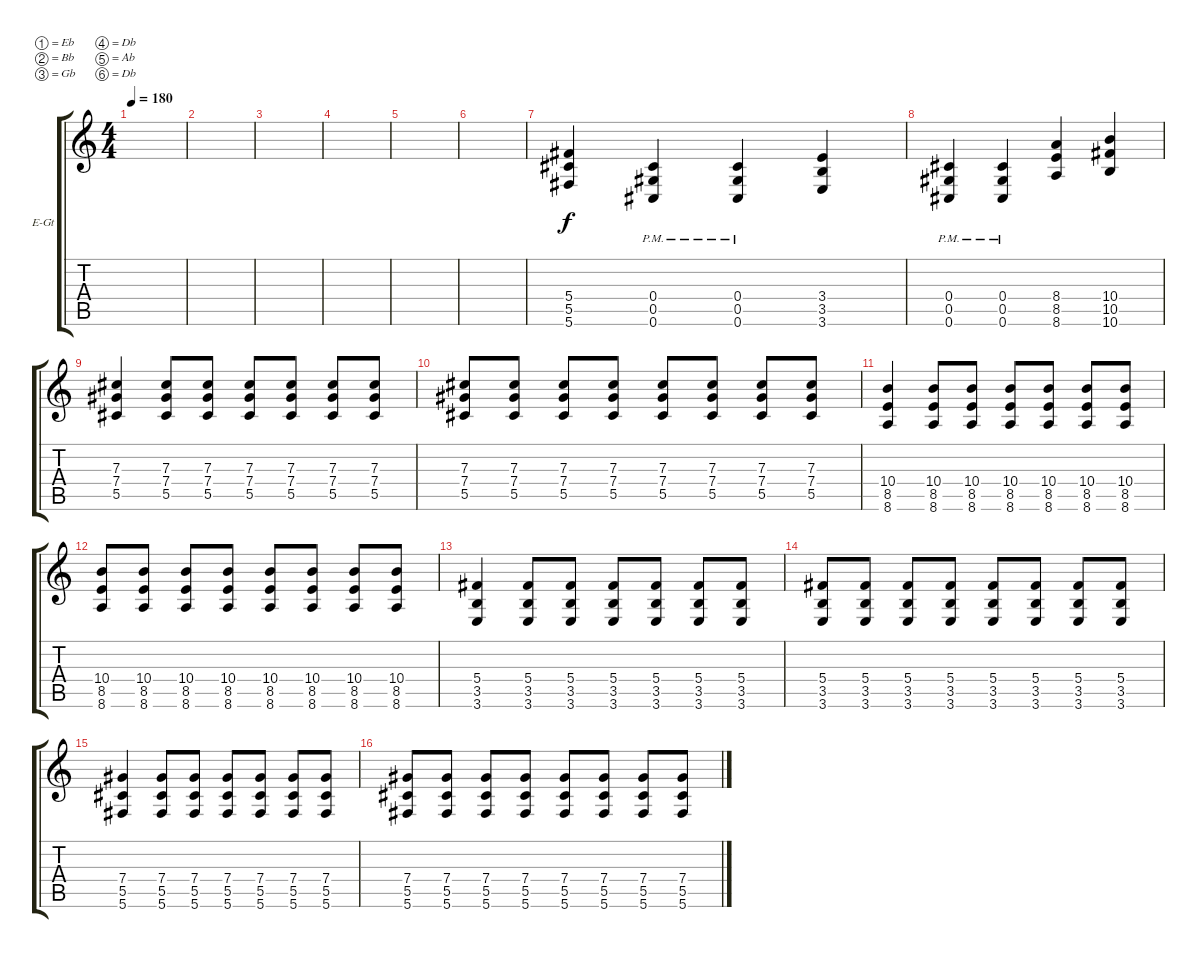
\defaultSystemsLayout 4
\bracketExtendMode groupsimilarinstruments
\firstSystemTrackNameOrientation horizontal
\otherSystemsTrackNameOrientation horizontal
\track ("Tim McIlrath" "E-Gt") {instrument distortionguitar}
\staff {score tabs}
\tuning (Eb4 Bb3 Gb3 Db3 Ab2 Db2)
\ts (4 4)
\tempo 180
\clef g2
\ks c
|
|
|
|
|
|
(5.5 5.6 5.4).4 (0.5{pm} 0.6{pm} 0.4{pm}).4 (0.5{pm} 0.6{pm} 0.4{pm}).4 (3.5 3.6 3.4).4 |
(0.5{pm} 0.6{pm} 0.4{pm}).4 (0.5{pm} 0.6{pm} 0.4{pm}).4 (8.5 8.6 8.4).4 (10.5 10.6 10.4).4 |
(5.5 7.4 7.3).4 (5.5 7.4 7.3).8 (5.5 7.4 7.3).8 (5.5 7.4 7.3).8 (5.5 7.4 7.3).8 (5.5 7.4 7.3).8 (5.5 7.4 7.3).8 |
(5.5 7.4 7.3).8 (5.5 7.4 7.3).8 (5.5 7.4 7.3).8 (5.5 7.4 7.3).8 (5.5 7.4 7.3).8 (5.5 7.4 7.3).8 (5.5 7.4 7.3).8 (5.5 7.4 7.3).8 |
(8.6 8.5 10.4).4 (8.6 8.5 10.4).8 (8.6 8.5 10.4).8 (8.6 8.5 10.4).8 (8.6 8.5 10.4).8 (8.6 8.5 10.4).8 (8.6 8.5 10.4).8 |
(8.6 8.5 10.4).8 (8.6 8.5 10.4).8 (8.6 8.5 10.4).8 (8.6 8.5 10.4).8 (8.6 8.5 10.4).8 (8.6 8.5 10.4).8 (8.6 8.5 10.4).8 (8.6 8.5 10.4).8 |
(3.6 3.5 5.4).4 (3.6 3.5 5.4).8 (3.6 3.5 5.4).8 (3.6 3.5 5.4).8 (3.6 3.5 5.4).8 (3.6 3.5 5.4).8 (3.6 3.5 5.4).8 |
(3.6 3.5 5.4).8 (3.6 3.5 5.4).8 (3.6 3.5 5.4).8 (3.6 3.5 5.4).8 (3.6 3.5 5.4).8 (3.6 3.5 5.4).8 (3.6 3.5 5.4).8 (3.6 3.5 5.4).8 |
(5.6 5.5 7.4).4 (5.6 5.5 7.4).8 (5.6 5.5 7.4).8 (5.6 5.5 7.4).8 (5.6 5.5 7.4).8 (5.6 5.5 7.4).8 (5.6 5.5 7.4).8 |
(5.6 5.5 7.4).8 (5.6 5.5 7.4).8 (5.6 5.5 7.4).8 (5.6 5.5 7.4).8 (5.6 5.5 7.4).8 (5.6 5.5 7.4).8 (5.6 5.5 7.4).8 (5.6 5.5 7.4).8
